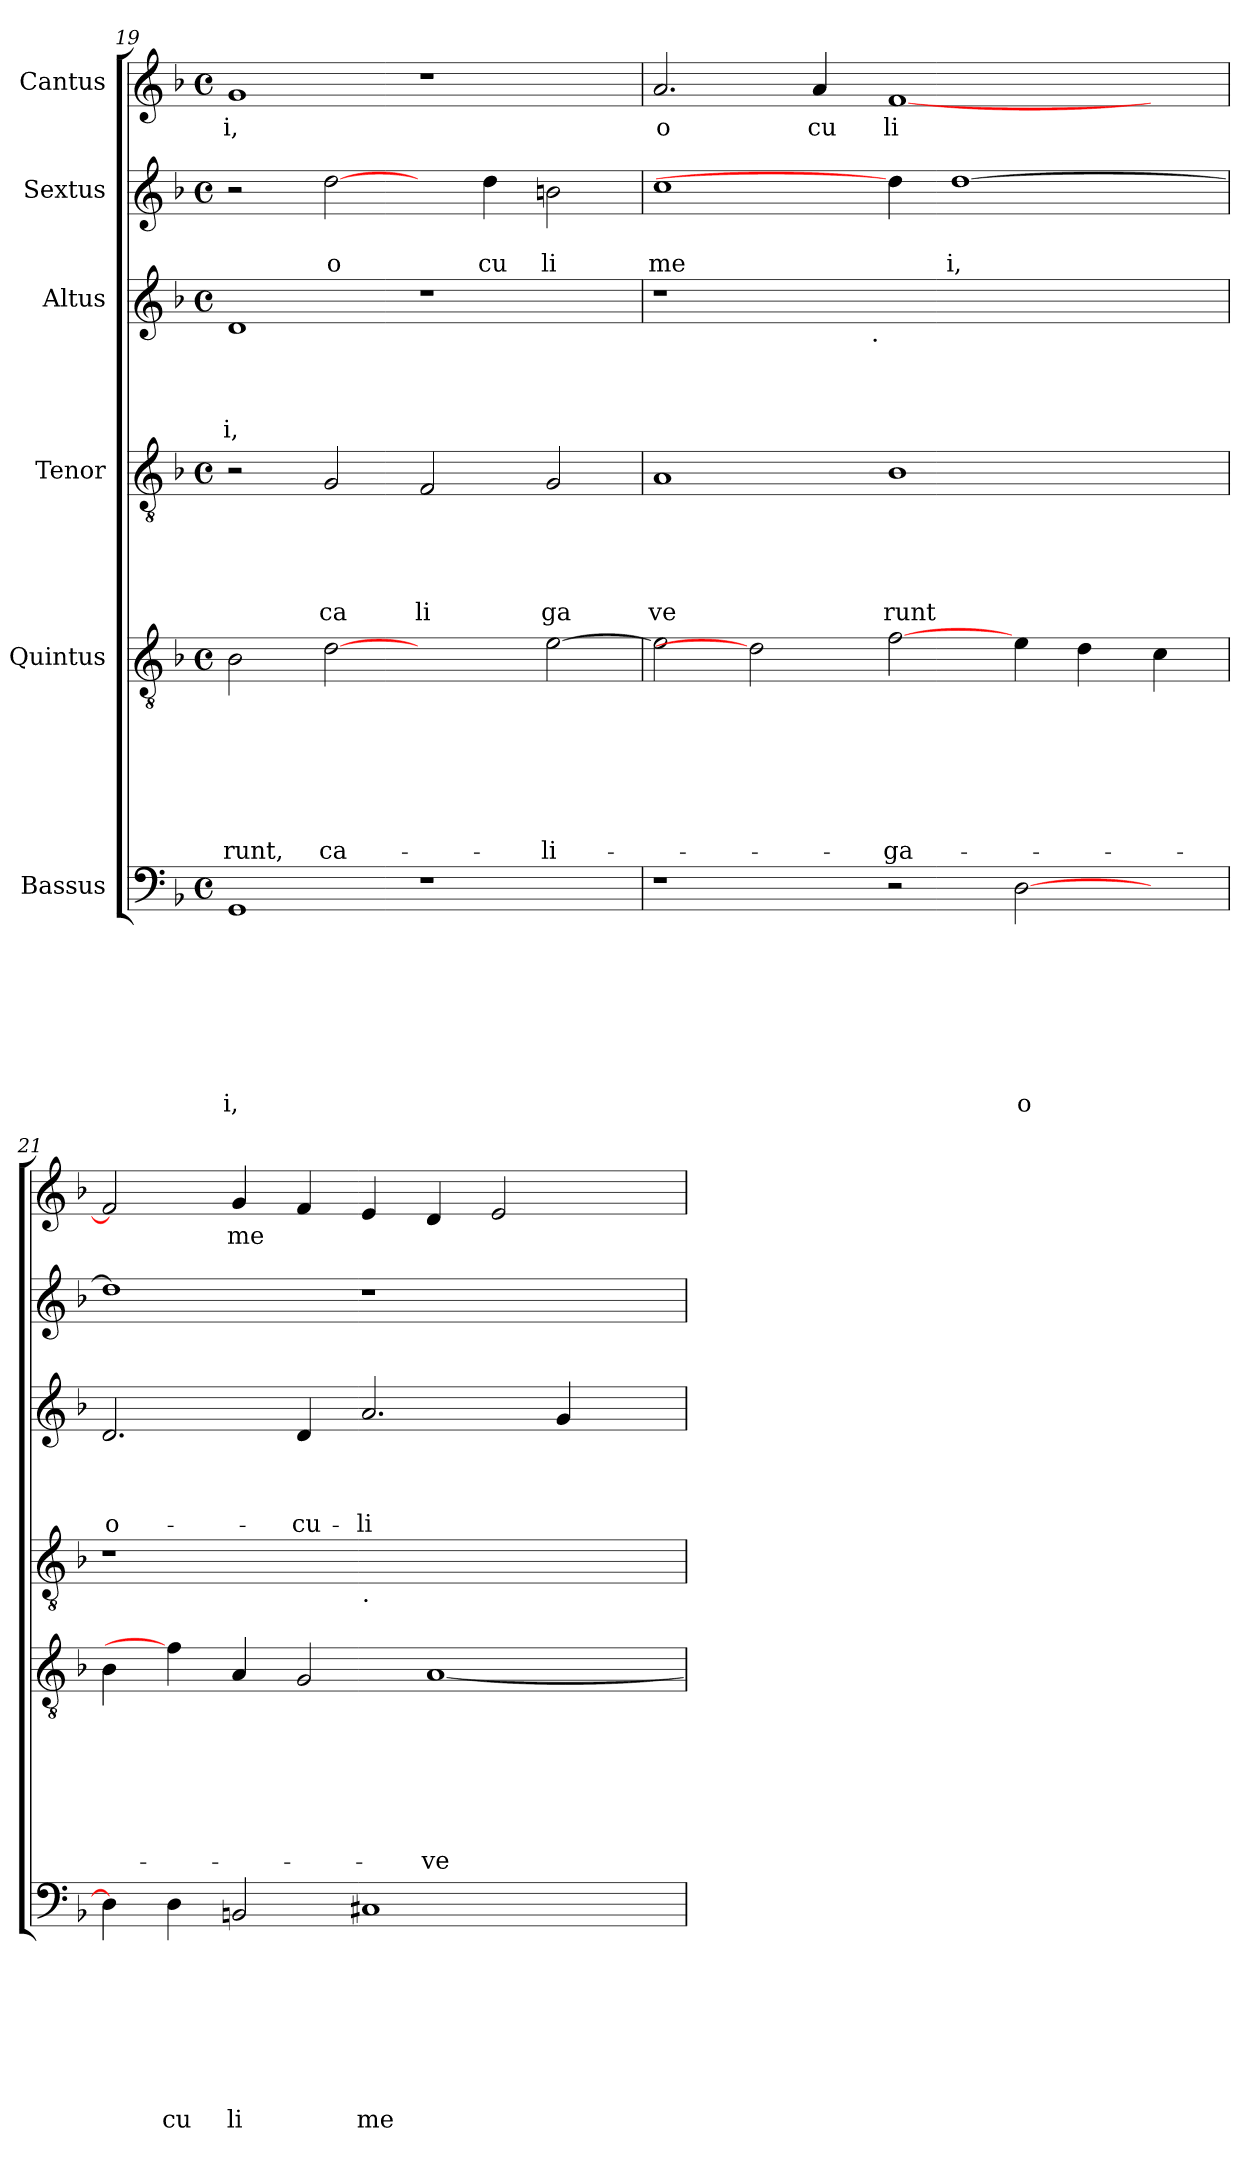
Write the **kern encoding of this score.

**kern	**text	**text	**text	**text	**text	**text	**text	**text	**kern	**text	**text	**text	**text	**text	**text	**text	**kern	**text	**text	**text	**text	**text	**kern	**text	**text	**text	**text	**kern	**text	**text	**kern	**text
*part6	*part6	*part6	*part6	*part6	*part6	*part6	*part6	*part6	*part5	*part5	*part5	*part5	*part5	*part5	*part5	*part5	*part4	*part4	*part4	*part4	*part4	*part4	*part3	*part3	*part3	*part3	*part3	*part2	*part2	*part2	*part1	*part1
*staff6	*staff6	*staff6	*staff6	*staff6	*staff6	*staff6	*staff6	*staff6	*staff5	*staff5	*staff5	*staff5	*staff5	*staff5	*staff5	*staff5	*staff4	*staff4	*staff4	*staff4	*staff4	*staff4	*staff3	*staff3	*staff3	*staff3	*staff3	*staff2	*staff2	*staff2	*staff1	*staff1
*I"Bassus	*	*	*	*	*	*	*	*	*I"Quintus	*	*	*	*	*	*	*	*I"Tenor	*	*	*	*	*	*I"Altus	*	*	*	*	*I"Sextus	*	*	*I"Cantus	*
*clefF4	*	*	*	*	*	*	*	*	*clefGv2	*	*	*	*	*	*	*	*clefGv2	*	*	*	*	*	*clefG2	*	*	*	*	*clefG2	*	*	*clefG2	*
*k[b-]	*	*	*	*	*	*	*	*	*k[b-]	*	*	*	*	*	*	*	*k[b-]	*	*	*	*	*	*k[b-]	*	*	*	*	*k[b-]	*	*	*k[b-]	*
*F:	*	*	*	*	*	*	*	*	*F:	*	*	*	*	*	*	*	*F:	*	*	*	*	*	*F:	*	*	*	*	*F:	*	*	*F:	*
*M4/4	*	*	*	*	*	*	*	*	*M4/4	*	*	*	*	*	*	*	*M4/4	*	*	*	*	*	*M4/4	*	*	*	*	*M4/4	*	*	*M4/4	*
*met(c)	*	*	*	*	*	*	*	*	*met(c)	*	*	*	*	*	*	*	*met(c)	*	*	*	*	*	*met(c)	*	*	*	*	*met(c)	*	*	*met(c)	*
=19	=19	=19	=19	=19	=19	=19	=19	=19	=19	=19	=19	=19	=19	=19	=19	=19	=19	=19	=19	=19	=19	=19	=19	=19	=19	=19	=19	=19	=19	=19	=19	=19
!	!	!	!	!	!	!	!	!LO:LY:b	!	!	!	!	!	!	!	!LO:LY:b	!	!	!	!	!	!	!	!	!	!	!LO:LY:b	!	!	!	!	!LO:LY:b
1GG	.	.	.	.	.	.	.	i,	2B-\	.	.	.	.	.	.	-runt,	2r	.	.	.	.	.	1d	.	.	.	-i,	2r	.	.	1g	i,
!	!	!	!	!	!	!	!	!	!	!	!	!	!	!	!	!LO:LY:b	!	!	!	!	!	!LO:LY:b	!	!	!	!	!	!	!	!LO:LY:b	!	!
.	.	.	.	.	.	.	.	.	[2d	.	.	.	.	.	.	ca-	2G/	.	.	.	.	ca	.	.	.	.	.	[2dd\	.	o	.	.
!	!	!	!	!	!	!	!	!	!	!	!	!	!	!	!	!	!	!	!	!	!	!LO:LY:b	!	!	!	!	!	!	!	!	!	!
1r	.	.	.	.	.	.	.	.	2ryy	.	.	.	.	.	.	.	2F/	.	.	.	.	li	1r	.	.	.	.	4ryy	.	.	1r	.
!	!	!	!	!	!	!	!	!	!	!	!	!	!	!	!	!	!	!	!	!	!	!	!	!	!	!	!	!	!	!LO:LY:b	!	!
.	.	.	.	.	.	.	.	.	.	.	.	.	.	.	.	.	.	.	.	.	.	.	.	.	.	.	.	4dd\	.	cu	.	.
!	!	!	!	!	!	!	!	!	!	!	!	!	!	!	!	!LO:LY:b	!	!	!	!	!	!LO:LY:b	!	!	!	!	!	!	!	!LO:LY:b	!	!
.	.	.	.	.	.	.	.	.	[>2e\	.	.	.	.	.	.	-li-	2G/	.	.	.	.	ga	.	.	.	.	.	2bn\	.	li	.	.
=20	=20	=20	=20	=20	=20	=20	=20	=20	=20	=20	=20	=20	=20	=20	=20	=20	=20	=20	=20	=20	=20	=20	=20	=20	=20	=20	=20	=20	=20	=20	=20	=20
!	!	!	!	!	!	!	!	!	!	!	!	!	!	!	!	!	!	!	!	!	!	!LO:LY:b	!	!	!	!	!	!	!	!LO:LY:b	!	!LO:LY:b
*	*	*	*	*	*	*	*	*	*	*	*	*	*	*	*	*	*	*	*	*	*	*	*^	*	*	*	*	*	*	*	*	*
1r	.	.	.	.	.	.	.	.	2e\]	.	.	.	.	.	.	.	1A	.	.	.	.	ve	1r	2ryy	.	.	.	.	1cc	.	me	2.a/	o
.	.	.	.	.	.	.	.	.	2d]	.	.	.	.	.	.	.	.	.	.	.	.	.	.	4...ryy	.	.	.	.	.	.	.	.	.
!	!	!	!	!	!	!	!	!	!	!	!	!	!	!	!	!	!	!	!	!	!	!	!	!	!	!	!	!	!	!	!	!	!LO:LY:b
.	.	.	.	.	.	.	.	.	.	.	.	.	.	.	.	.	.	.	.	.	.	.	.	.	.	.	.	.	.	.	.	4a/	cu
!	!	!	!	!	!	!	!	!	!	!	!	!	!	!	!	!	!	!	!	!	!	!	!	!LO:TX:b:t=.	!	!	!	!	!	!	!	!	!
.	.	.	.	.	.	.	.	.	.	.	.	.	.	.	.	.	.	.	.	.	.	.	.	1ryy	.	.	.	.	.	.	.	.	.
!	!	!	!	!	!	!	!	!	!	!	!	!	!	!	!	!LO:LY:b	!	!	!	!	!	!LO:LY:b	!	!	!	!	!	!	!	!	!	!	!LO:LY:b
2r	.	.	.	.	.	.	.	.	[2f\	.	.	.	.	.	.	-ga-	1B-	.	.	.	.	runt	1ryy	.	.	.	.	.	4dd\]	.	.	[<1f	li
!	!	!	!	!	!	!	!	!	!	!	!	!	!	!	!	!	!	!	!	!	!	!	!	!	!	!	!	!	!	!	!LO:LY:b:rj	!	!
.	.	.	.	.	.	.	.	.	.	.	.	.	.	.	.	.	.	.	.	.	.	.	.	.	.	.	.	.	[>1dd	.	i,	.	.
!	!	!	!	!	!	!	!	!LO:LY:b	!	!	!	!	!	!	!	!	!	!	!	!	!	!	!	!	!	!	!	!	!	!	!	!	!
[>2D\	.	.	.	.	.	.	.	o	4e\	.	.	.	.	.	.	.	.	.	.	.	.	.	.	.	.	.	.	.	.	.	.	.	.
.	.	.	.	.	.	.	.	.	4d\	.	.	.	.	.	.	.	.	.	.	.	.	.	.	.	.	.	.	.	.	.	.	.	.
.	.	.	.	.	.	.	.	.	.	.	.	.	.	.	.	.	.	.	.	.	.	.	.	4ryy	.	.	.	.	.	.	.	.	.
4ryy	.	.	.	.	.	.	.	.	4c\	.	.	.	.	.	.	.	4ryy	.	.	.	.	.	4ryy	.	.	.	.	.	.	.	.	4ryy	.
.	.	.	.	.	.	.	.	.	.	.	.	.	.	.	.	.	.	.	.	.	.	.	.	32ryy	.	.	.	.	.	.	.	.	.
=21	=21	=21	=21	=21	=21	=21	=21	=21	=21	=21	=21	=21	=21	=21	=21	=21	=21	=21	=21	=21	=21	=21	=21	=21	=21	=21	=21	=21	=21	=21	=21	=21	=21
!	!	!	!	!	!	!	!	!	!	!	!	!	!	!	!	!	!	!	!	!	!	!	!	!	!	!	!	!LO:LY:b	!	!	!	!	!
*	*	*	*	*	*	*	*	*	*	*	*	*	*	*	*	*	*	*	*	*	*	*	*v	*v	*	*	*	*	*	*	*	*	*
4D\]	.	.	.	.	.	.	.	.	4B-\	.	.	.	.	.	.	.	1r	.	.	.	.	.	2.d/	.	.	.	o-	1dd]	.	.	2f/]	.
!	!	!	!	!	!	!	!	!LO:LY:b	!	!	!	!	!	!	!	!	!	!	!	!	!	!	!	!	!	!	!	!	!	!	!	!
4D\	.	.	.	.	.	.	.	cu	4f\]	.	.	.	.	.	.	.	.	.	.	.	.	.	.	.	.	.	.	.	.	.	.	.
!	!	!	!	!	!	!	!	!LO:LY:b	!	!	!	!	!	!	!	!	!	!	!	!	!	!	!	!	!	!	!	!	!	!	!	!LO:LY:b
2BBn/	.	.	.	.	.	.	.	li	4A/	.	.	.	.	.	.	.	.	.	.	.	.	.	.	.	.	.	.	.	.	.	4g/	me
!	!	!	!	!	!	!	!	!	!	!	!	!	!	!	!	!	!	!	!	!	!	!	!	!	!	!	!LO:LY:b	!	!	!	!	!
.	.	.	.	.	.	.	.	.	2G/	.	.	.	.	.	.	.	.	.	.	.	.	.	4d/	.	.	.	-cu-	.	.	.	4f/	.
!	!	!	!	!	!	!	!	!	!	!	!	!	!	!	!	!	!LO:TX:b:t=.	!	!	!	!	!	!	!	!	!	!	!	!	!	!	!
!	!	!	!	!	!	!	!	!LO:LY:b	!	!	!	!	!	!	!	!	!	!	!	!	!	!	!	!	!	!	!LO:LY:b	!	!	!	!	!
1C#X	.	.	.	.	.	.	.	me	.	.	.	.	.	.	.	.	1ryy	.	.	.	.	.	2.a/	.	.	.	-li	1r	.	.	4e/	.
!	!	!	!	!	!	!	!	!	!	!	!	!	!	!	!	!LO:LY:b	!	!	!	!	!	!	!	!	!	!	!	!	!	!	!	!
.	.	.	.	.	.	.	.	.	[<1A	.	.	.	.	.	.	-ve-	.	.	.	.	.	.	.	.	.	.	.	.	.	.	4d/	.
.	.	.	.	.	.	.	.	.	.	.	.	.	.	.	.	.	.	.	.	.	.	.	.	.	.	.	.	.	.	.	2e/	.
.	.	.	.	.	.	.	.	.	.	.	.	.	.	.	.	.	.	.	.	.	.	.	4g/	.	.	.	.	.	.	.	.	.
4ryy	.	.	.	.	.	.	.	.	.	.	.	.	.	.	.	.	4ryy	.	.	.	.	.	4ryy	.	.	.	.	4ryy	.	.	4ryy	.
=	=	=	=	=	=	=	=	=	=	=	=	=	=	=	=	=	=	=	=	=	=	=	=	=	=	=	=	=	=	=	=	=
*-	*-	*-	*-	*-	*-	*-	*-	*-	*-	*-	*-	*-	*-	*-	*-	*-	*-	*-	*-	*-	*-	*-	*-	*-	*-	*-	*-	*-	*-	*-	*-	*-
